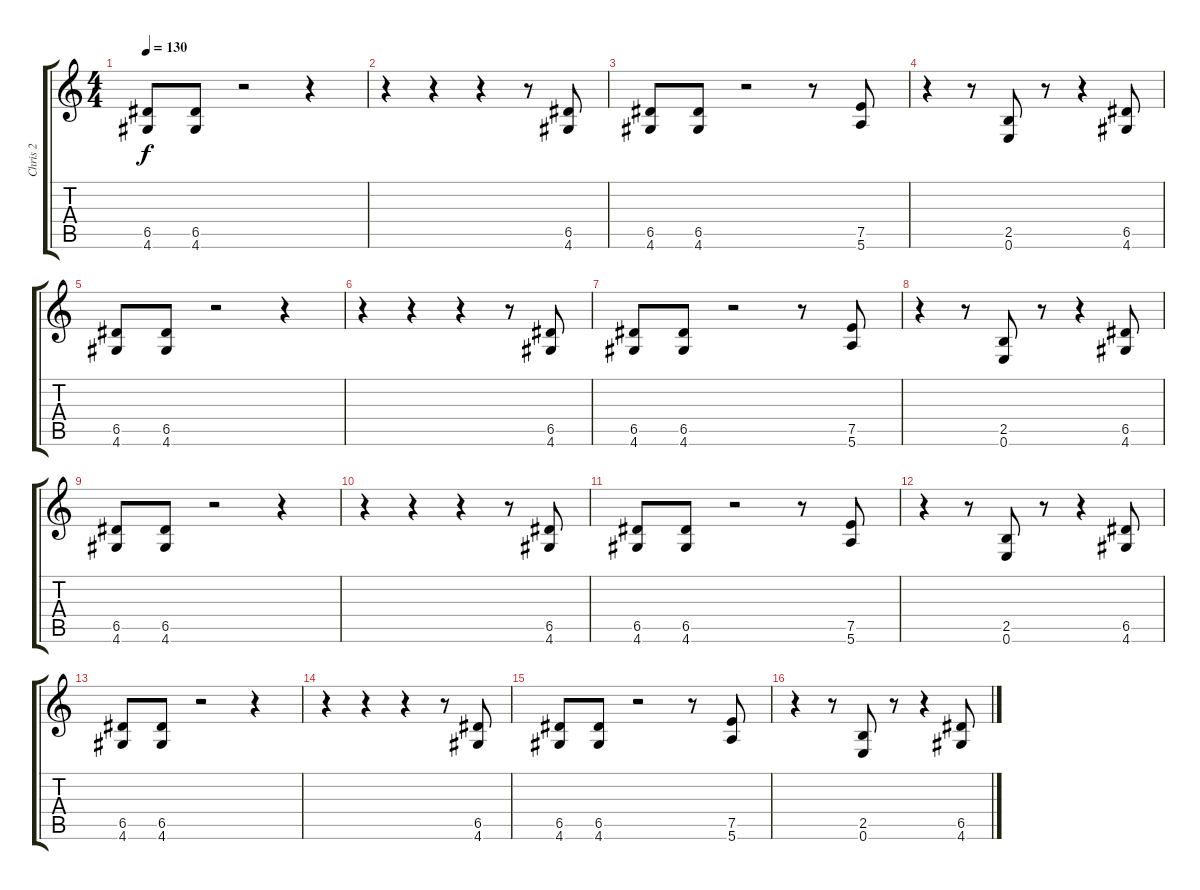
\track ("Chris 2" "Chris 2") {instrument distortionguitar}
\staff {score tabs}
\tuning (E4 B3 G3 D3 A2 E2) {hide}
\ts (4 4)
\tempo 130
\clef g2
\ks c
(6.5 4.6).8{dy f} (6.5 4.6).8 r.2 r.4 |
r.4 r.4 r.4 r.8 (6.5 4.6).8 |
(6.5 4.6).8 (6.5 4.6).8 r.2 r.8 (7.5 5.6).8 |
r.4 r.8 (2.5 0.6).8 r.8 r.4 (6.5 4.6).8 |
(6.5 4.6).8{volume 9} (6.5 4.6).8 r.2 r.4 |
r.4 r.4 r.4 r.8 (6.5 4.6).8 |
(6.5 4.6).8 (6.5 4.6).8 r.2 r.8 (7.5 5.6).8 |
r.4 r.8 (2.5 0.6).8 r.8 r.4 (6.5 4.6).8 |
(6.5 4.6).8{volume 6} (6.5 4.6).8 r.2 r.4 |
r.4 r.4 r.4 r.8 (6.5 4.6).8 |
(6.5 4.6).8 (6.5 4.6).8 r.2 r.8 (7.5 5.6).8 |
r.4 r.8 (2.5 0.6).8 r.8 r.4 (6.5 4.6).8 |
(6.5 4.6).8{volume 3} (6.5 4.6).8 r.2 r.4 |
r.4 r.4 r.4 r.8 (6.5 4.6).8 |
(6.5 4.6).8 (6.5 4.6).8 r.2 r.8 (7.5 5.6).8 |
r.4 r.8 (2.5 0.6).8 r.8 r.4 (6.5 4.6).8
